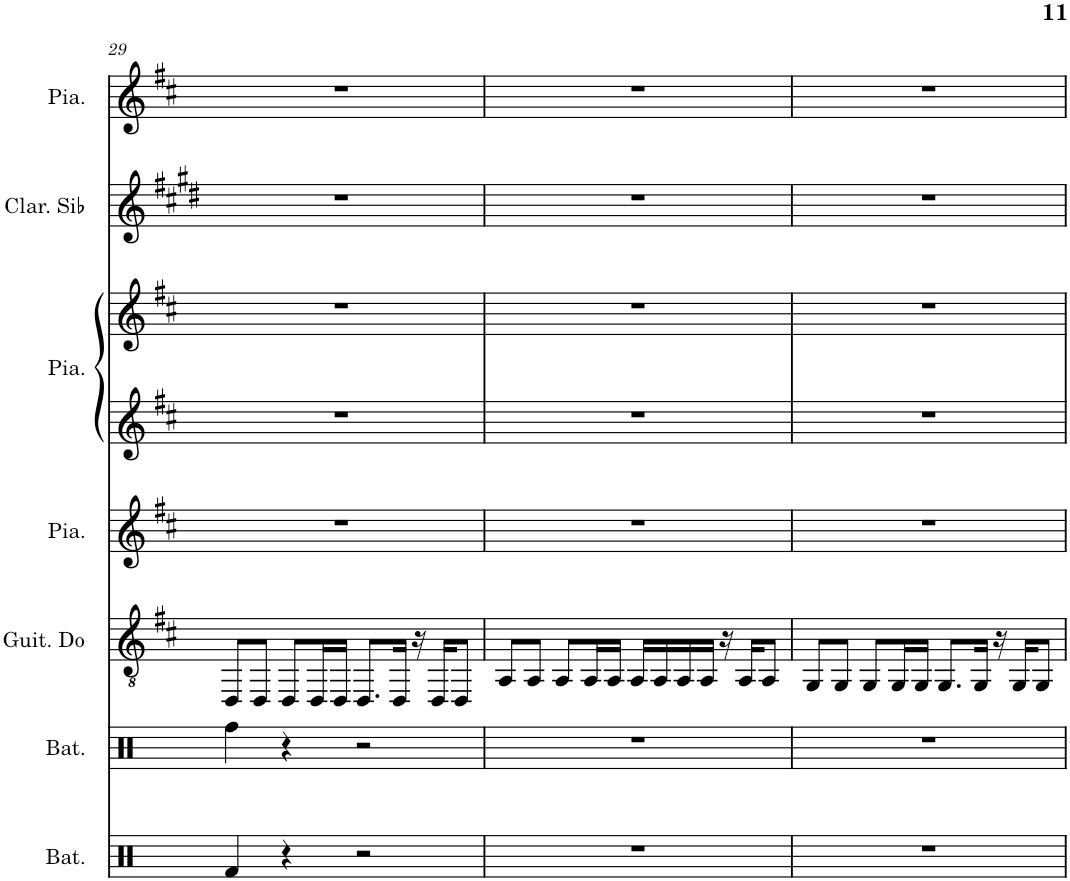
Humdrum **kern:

**kern	**kern	**kern	**kern	**kern	**kern	**kern	**kern
*part7	*part6	*part5	*part4	*part3	*part3	*part2	*part1
*staff8	*staff7	*staff6	*staff5	*staff4	*staff3	*staff2	*staff1
*I"Batterie	*I"Batterie	*I"Guitare Contra, Acoustic Guitar (nylon)	*I"Piano, Electric Grand Piano	*I"Piano, Bright Acoustic Piano	*	*I"Clarinette en Sib	*I"Piano, Acoustic Guitar (steel)
*I'Bat.	*I'Bat.	*	*I'Pia.	*I'Pia.	*	*I'Clar. Sib	*I'Pia.
!!LO:PB:g=z
*clefX	*clefX	*clefGv2	*clefG2	*clefG2	*clefG2	*clefG2	*clefG2
*	*	*	*	*	*	*Trd1c2	*
*k[]	*k[]	*k[f#c#]	*k[f#c#]	*k[f#c#]	*k[f#c#]	*k[f#c#g#d#]	*k[f#c#]
*M4/4	*M4/4	*M4/4	*M4/4	*M4/4	*M4/4	*M4/4	*M4/4
=29	=29	=29	=29	=29	=29	=29	=29
4Rf/	4Rff\	8DD/L	1r	1r	1r	1r	1r
.	.	8DD/J	.	.	.	.	.
4r	4r	8DD/L	.	.	.	.	.
.	.	16DD/L	.	.	.	.	.
.	.	16DD/JJ	.	.	.	.	.
2r	2r	8.DD/L	.	.	.	.	.
.	.	16DD/Jk	.	.	.	.	.
.	.	16r	.	.	.	.	.
.	.	16DD/KL	.	.	.	.	.
.	.	8DD/J	.	.	.	.	.
=30	=30	=30	=30	=30	=30	=30	=30
1r	1r	8AA/L	1r	1r	1r	1r	1r
.	.	8AA/J	.	.	.	.	.
.	.	8AA/L	.	.	.	.	.
.	.	16AA/L	.	.	.	.	.
.	.	16AA/JJ	.	.	.	.	.
.	.	16AA/LL	.	.	.	.	.
.	.	16AA/	.	.	.	.	.
.	.	16AA/	.	.	.	.	.
.	.	16AA/JJ	.	.	.	.	.
.	.	16r	.	.	.	.	.
.	.	16AA/KL	.	.	.	.	.
.	.	8AA/J	.	.	.	.	.
=31	=31	=31	=31	=31	=31	=31	=31
1r	1r	8GG/L	1r	1r	1r	1r	1r
.	.	8GG/J	.	.	.	.	.
.	.	8GG/L	.	.	.	.	.
.	.	16GG/L	.	.	.	.	.
.	.	16GG/JJ	.	.	.	.	.
.	.	8.GG/L	.	.	.	.	.
.	.	16GG/Jk	.	.	.	.	.
.	.	16r	.	.	.	.	.
.	.	16GG/KL	.	.	.	.	.
.	.	8GG/J	.	.	.	.	.
=	=	=	=	=	=	=	=
*-	*-	*-	*-	*-	*-	*-	*-
